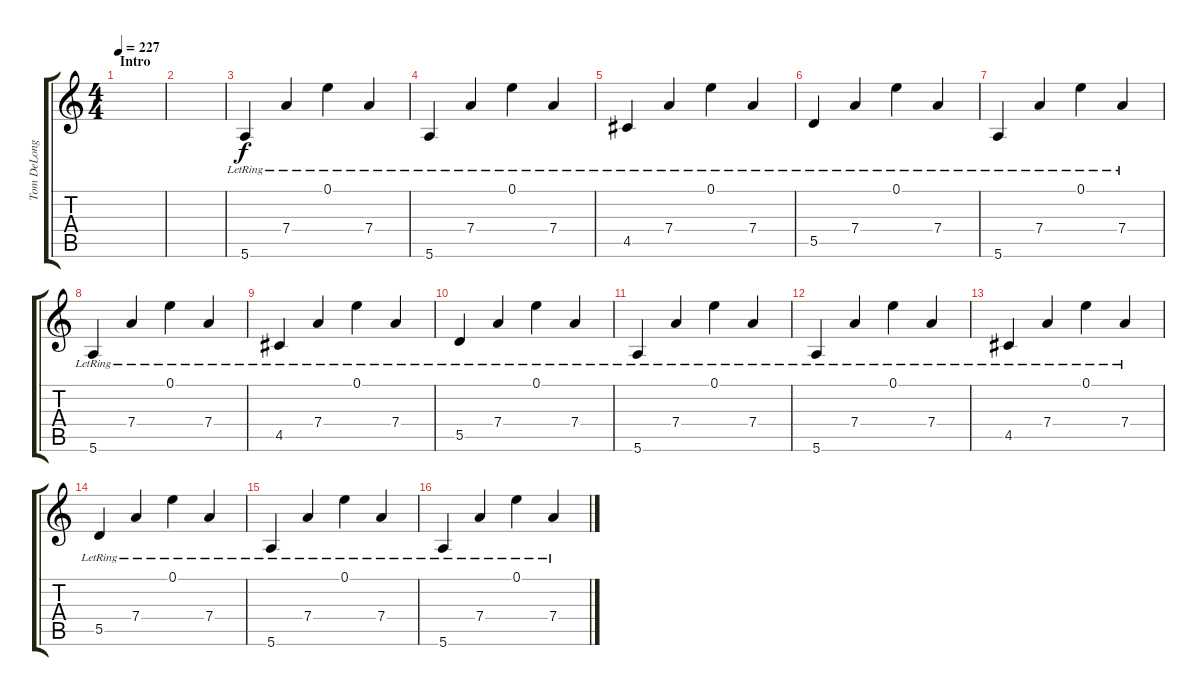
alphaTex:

\track ("Tom DeLonge - Guitarra" "Tom DeLong") {instrument distortionguitar}
\staff {score tabs}
\tuning (E4 B3 G3 D3 A2 E2) {hide}
\ts (4 4)
\section ("" "Intro")
\tempo 227
\clef g2
\ks c
|
|
5.6{lr}.4 7.4{lr}.4 0.1{lr}.4 7.4{lr}.4 |
5.6{lr}.4 7.4{lr}.4 0.1{lr}.4 7.4{lr}.4 |
4.5{lr}.4 7.4{lr}.4 0.1{lr}.4 7.4{lr}.4 |
5.5{lr}.4 7.4{lr}.4 0.1{lr}.4 7.4{lr}.4 |
5.6{lr}.4 7.4{lr}.4 0.1{lr}.4 7.4{lr}.4 |
5.6{lr}.4 7.4{lr}.4 0.1{lr}.4 7.4{lr}.4 |
4.5{lr}.4 7.4{lr}.4 0.1{lr}.4 7.4{lr}.4 |
5.5{lr}.4 7.4{lr}.4 0.1{lr}.4 7.4{lr}.4 |
5.6{lr}.4 7.4{lr}.4 0.1{lr}.4 7.4{lr}.4 |
5.6{lr}.4 7.4{lr}.4 0.1{lr}.4 7.4{lr}.4 |
4.5{lr}.4 7.4{lr}.4 0.1{lr}.4 7.4{lr}.4 |
5.5{lr}.4 7.4{lr}.4 0.1{lr}.4 7.4{lr}.4 |
5.6{lr}.4 7.4{lr}.4 0.1{lr}.4 7.4{lr}.4 |
5.6{lr}.4 7.4{lr}.4 0.1{lr}.4 7.4{lr}.4
